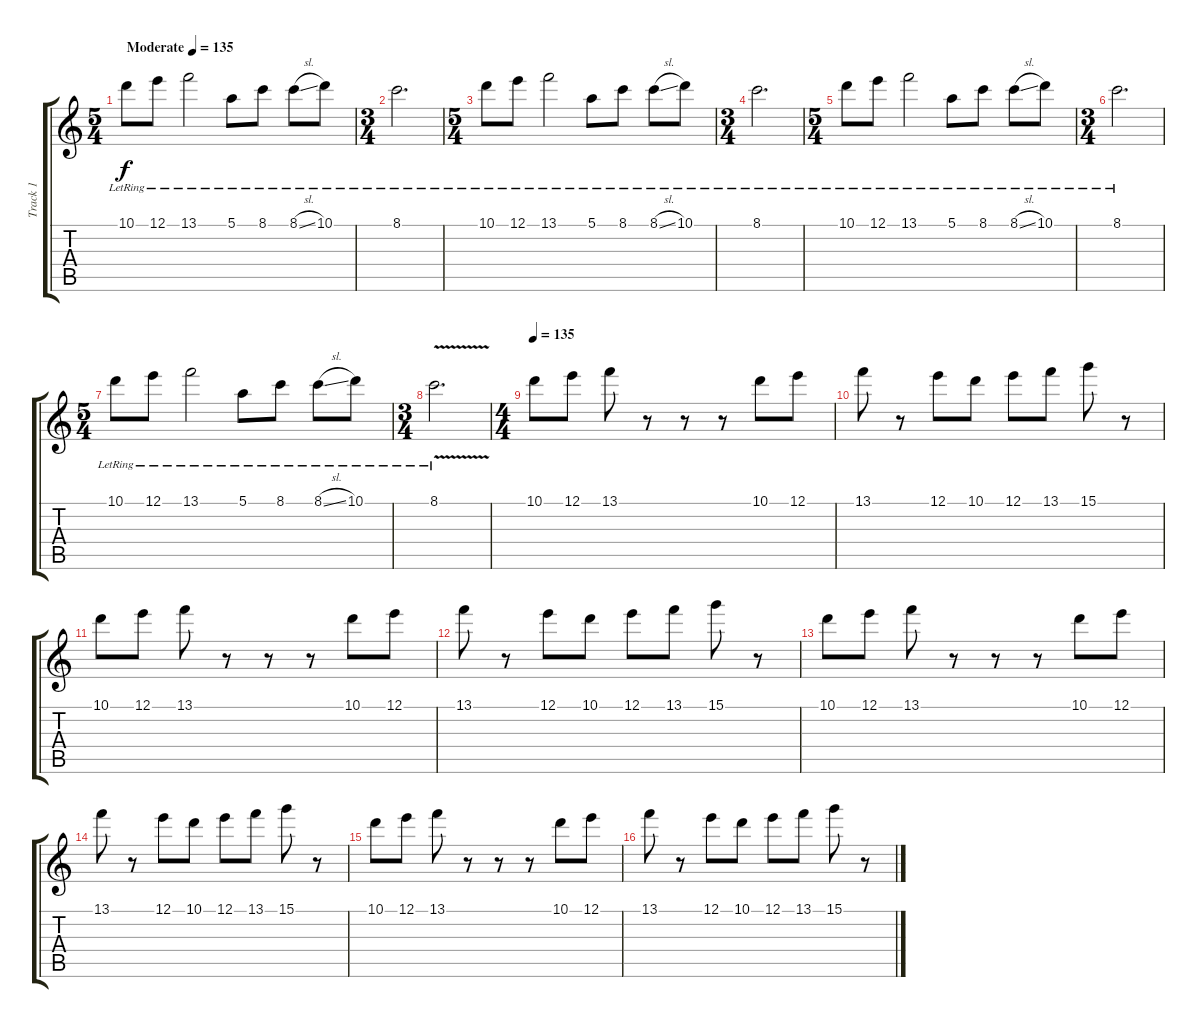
\track ("Track 1" "Track 1") {instrument acousticguitarsteel}
\staff {score tabs}
\tuning (E4 B3 G3 D3 A2 D2) {hide}
\ts (5 4)
\tempo (135 "Moderate")
\tempo 90
\tempo (135 "Moderate")
\clef g2
\ks c
10.1{lr}.8{dy f instrument acousticguitarsteel} 12.1{lr}.8 13.1{lr}.2 5.1{lr}.8 8.1{lr}.8 8.1{sl lr}.8 10.1{lr}.8 |
\ts (3 4)
8.1{lr}.2{d} |
\ts (5 4)
10.1{lr}.8 12.1{lr}.8 13.1{lr}.2 5.1{lr}.8 8.1{lr}.8 8.1{sl lr}.8 10.1{lr}.8 |
\ts (3 4)
8.1{lr}.2{d} |
\ts (5 4)
10.1{lr}.8 12.1{lr}.8 13.1{lr}.2 5.1{lr}.8 8.1{lr}.8 8.1{sl lr}.8 10.1{lr}.8 |
\ts (3 4)
8.1{lr}.2{d} |
\ts (5 4)
10.1{lr}.8 12.1{lr}.8 13.1{lr}.2 5.1{lr}.8 8.1{lr}.8 8.1{sl lr}.8 10.1{lr}.8 |
\ts (3 4)
8.1{v lr}.2{d} |
\ts (4 4)
\tempo 135
10.1.8 12.1.8 13.1.8 r.8 r.8 r.8 10.1.8 12.1.8 |
13.1.8 r.8 12.1.8 10.1.8 12.1.8 13.1.8 15.1.8 r.8 |
10.1.8 12.1.8 13.1.8 r.8 r.8 r.8 10.1.8 12.1.8 |
13.1.8 r.8 12.1.8 10.1.8 12.1.8 13.1.8 15.1.8 r.8 |
10.1.8 12.1.8 13.1.8 r.8 r.8 r.8 10.1.8 12.1.8 |
13.1.8 r.8 12.1.8 10.1.8 12.1.8 13.1.8 15.1.8 r.8 |
10.1.8 12.1.8 13.1.8 r.8 r.8 r.8 10.1.8 12.1.8 |
13.1.8 r.8 12.1.8 10.1.8 12.1.8 13.1.8 15.1.8 r.8
